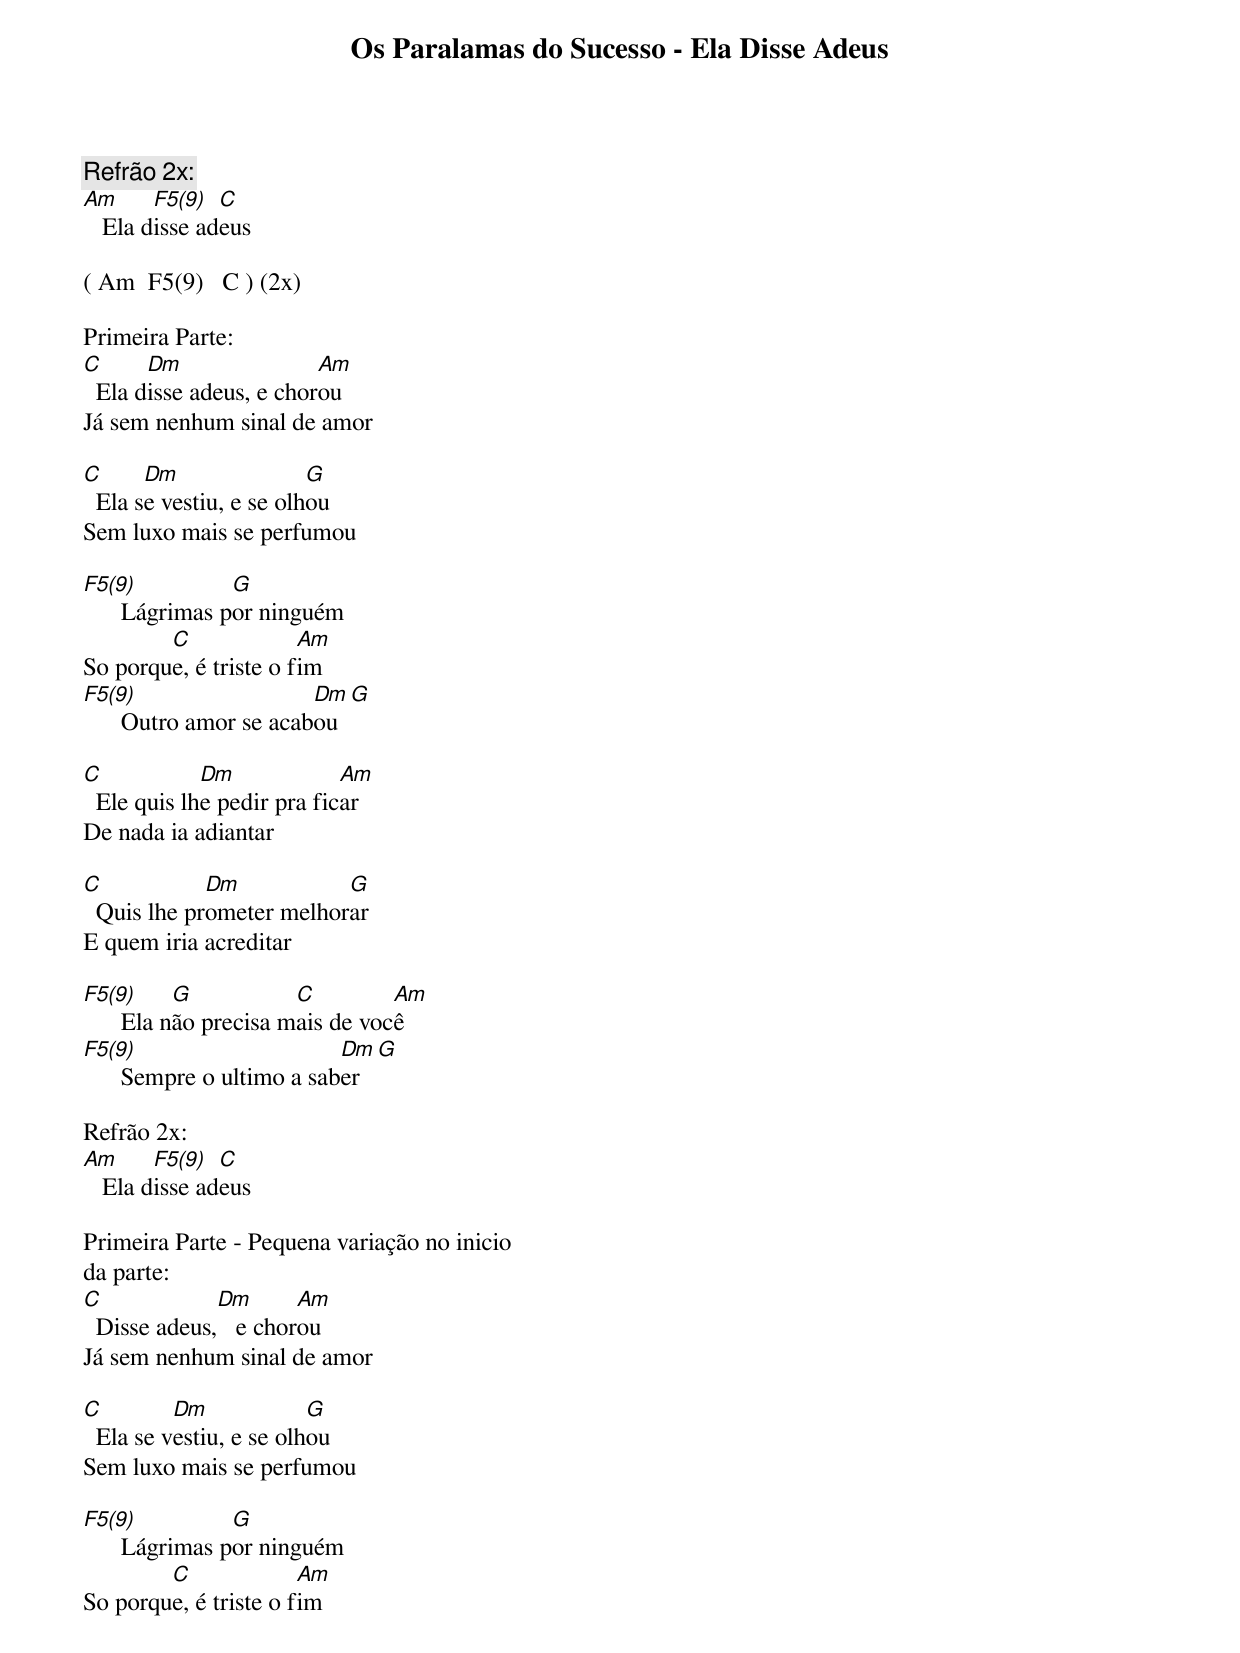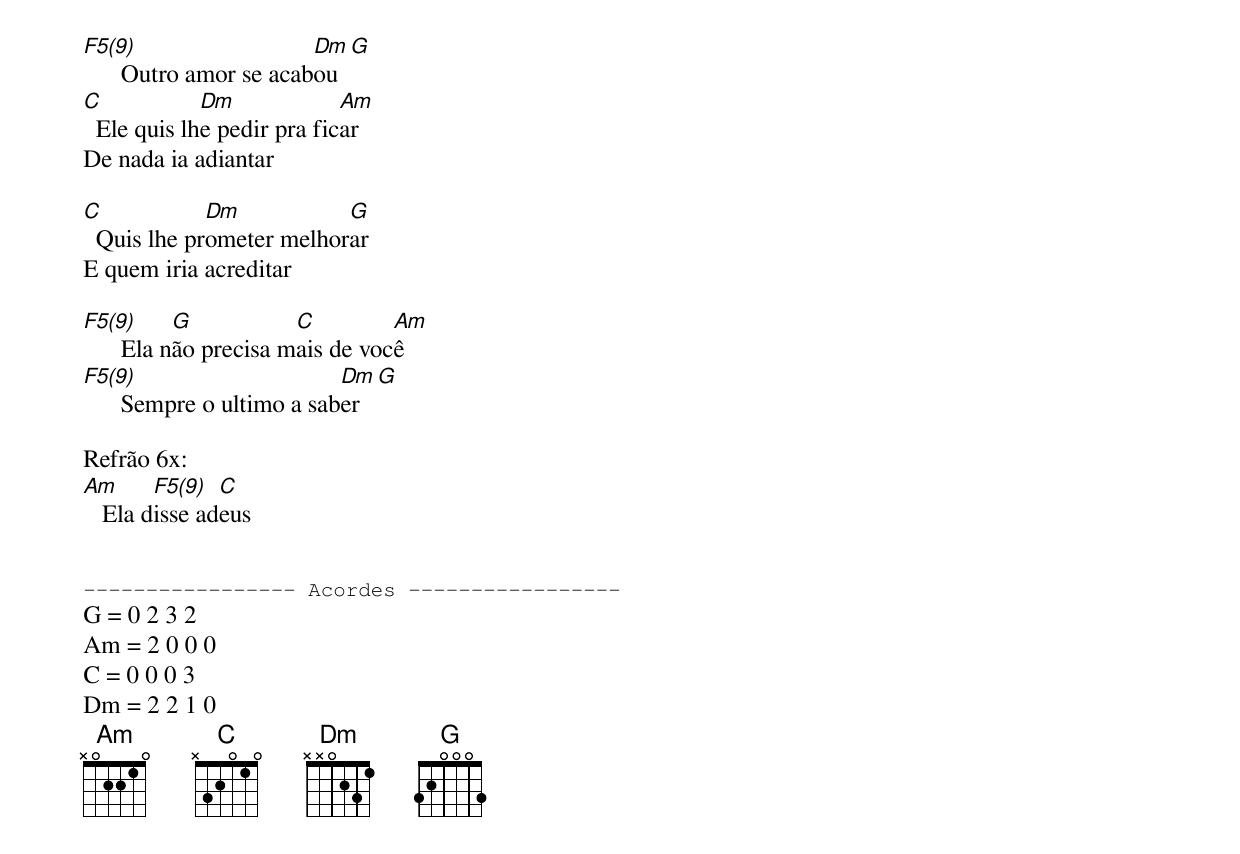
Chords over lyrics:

Os Paralamas do Sucesso - Ela Disse Adeus

Refrão 2x:
Am      F5(9)  C
   Ela disse adeus

( Am  F5(9)   C ) (2x)

Primeira Parte:
C      Dm                Am
  Ela disse adeus, e chorou
Já sem nenhum sinal de amor

C      Dm                G
  Ela se vestiu, e se olhou
Sem luxo mais se perfumou

F5(9)           G
      Lágrimas por ninguém
        C              Am
So porque, é triste o fim
F5(9)                   Dm   G
      Outro amor se acabou

C            Dm             Am
  Ele quis lhe pedir pra ficar
De nada ia adiantar

C            Dm           G
  Quis lhe prometer melhorar
E quem iria acreditar

F5(9)      G           C         Am
      Ela não precisa mais de você
F5(9)                      Dm  G
      Sempre o ultimo a saber

Refrão 2x:
Am      F5(9)  C
   Ela disse adeus

Primeira Parte - Pequena variação no inicio
da parte:
C             Dm       Am
  Disse adeus,   e chorou
Já sem nenhum sinal de amor

C         Dm             G
  Ela se vestiu, e se olhou
Sem luxo mais se perfumou

F5(9)           G
      Lágrimas por ninguém
        C              Am
So porque, é triste o fim

F5(9)                   Dm   G
      Outro amor se acabou
C            Dm             Am
  Ele quis lhe pedir pra ficar
De nada ia adiantar

C            Dm           G
  Quis lhe prometer melhorar
E quem iria acreditar

F5(9)      G           C         Am
      Ela não precisa mais de você
F5(9)                      Dm  G
      Sempre o ultimo a saber

Refrão 6x:
Am      F5(9)  C
   Ela disse adeus


----------------- Acordes -----------------
G = 0 2 3 2
Am = 2 0 0 0
C = 0 0 0 3
Dm = 2 2 1 0
